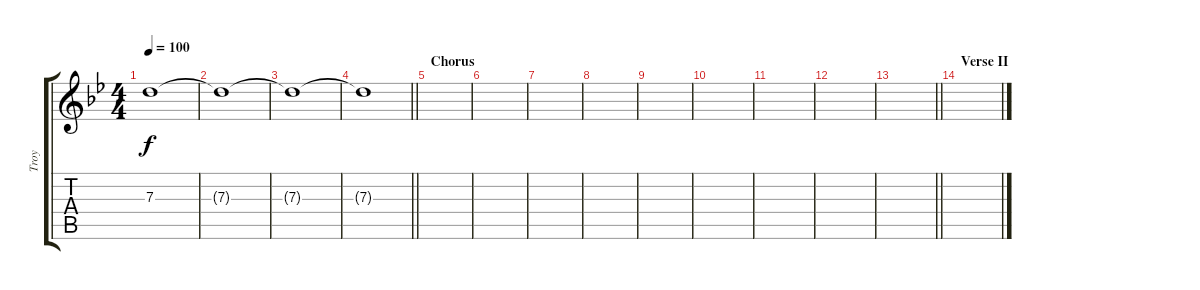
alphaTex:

\track ("Troy" "Troy") {instrument overdrivenguitar}
\staff {score tabs}
\tuning (E4 B3 G3 D3 A2 D2) {hide}
\ts (4 4)
\tempo 100
\clef g2
\ks bb
7.3{t}.1{dy f} |
7.3{t}.1 |
7.3{t}.1 |
\barLineRight lightlight
7.3{t}.1 |
\section ("" "Chorus")
|
|
|
|
|
|
|
|
\barLineRight lightlight
|
\section ("" "Verse II")
